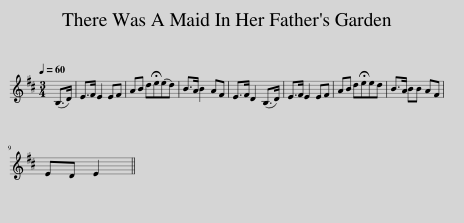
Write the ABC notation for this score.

X:1
L:1/8
Q:1/4=60
M:3/4
I:linebreak $
K:D
V:1 treble
V:1
 (B,>D) | E>F E2 EF | AB d!fermata!e(ed) | B>A B2 AF | E>F D2 (B,>D) | %5
 E>F E2 EF | AB d!fermata!eed | B>A BB AF |$ ED E2 || %9
